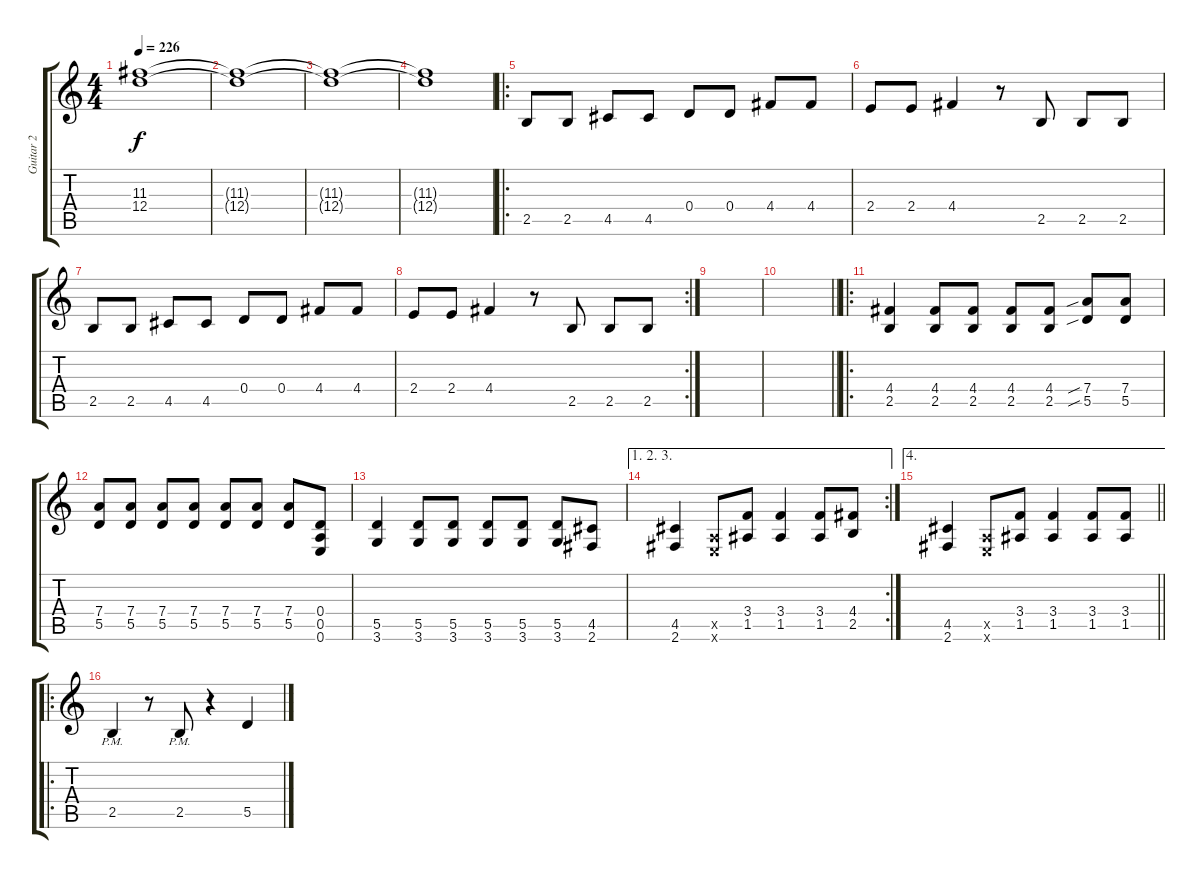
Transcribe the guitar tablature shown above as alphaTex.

\track ("Guitar 2" "Guitar 2") {instrument distortionguitar}
\staff {score tabs}
\tuning (E4 B3 G3 D3 A2 E2) {hide}
\ts (4 4)
\tempo 226
\clef g2
\ks c
(11.3{t} 12.4{t}).1{dy f} |
(11.3{t} 12.4{t}).1 |
(11.3{t} 12.4{t}).1 |
(11.3{t} 12.4{t}).1 |
\ro
2.5.8 2.5.8 4.5.8 4.5.8 0.4.8 0.4.8 4.4.8 4.4.8 |
2.4.8 2.4.8 4.4.4 r.8 2.5.8 2.5.8 2.5.8 |
2.5.8 2.5.8 4.5.8 4.5.8 0.4.8 0.4.8 4.4.8 4.4.8 |
\rc 2
2.4.8 2.4.8 4.4.4 r.8 2.5.8 2.5.8 2.5.8 |
|
\barLineRight lightlight
|
\ro
(4.4 2.5).4 (4.4 2.5).8 (4.4 2.5).8 (4.4 2.5).8 (4.4 2.5).8 (7.4{sib} 5.5{sib}).8 (7.4 5.5).8 |
(7.4 5.5).8 (7.4 5.5).8 (7.4 5.5).8 (7.4 5.5).8 (7.4 5.5).8 (7.4 5.5).8 (7.4 5.5).8 (0.4 0.5 0.6).8 |
(5.5 3.6).4 (5.5 3.6).8 (5.5 3.6).8 (5.5 3.6).8 (5.5 3.6).8 (5.5 3.6).8 (4.5 2.6).8 |
\ae (1 2 3)
\rc 2
(4.5 2.6).4 (0.5{x} 0.6{x}).8 (3.4 1.5).8 (3.4 1.5).4 (3.4 1.5).8 (4.4 2.5).8 |
\ae 4
\barLineRight lightlight
(4.5 2.6).4 (0.5{x} 0.6{x}).8 (3.4 1.5).8 (3.4 1.5).4 (3.4 1.5).8 (3.4 1.5).8 |
\ro
2.5{pm}.4 r.8 2.5{pm}.8 r.4 5.5.4
